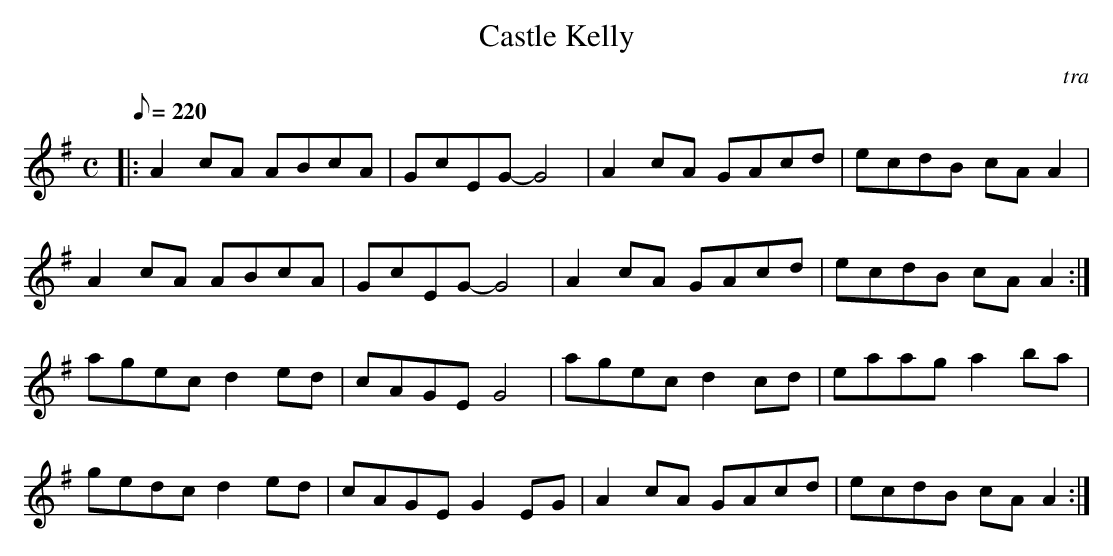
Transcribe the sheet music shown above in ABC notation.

X:1
T:Castle Kelly
M:C
L:1/8
Q:220
O:tra
K:ADor
|: A2cA ABcA | GcEG- G4 | A2cA GAcd | ecdB cAA2|!
A2cA ABcA | GcEG- G4 | A2cA GAcd | ecdB cAA2:|!
agec d2ed | cAGE G4| agec d2cd | eaag a2ba |!
gedc d2ed |cAGE G2EG | A2cA GAcd | ecdB cAA2 :|
